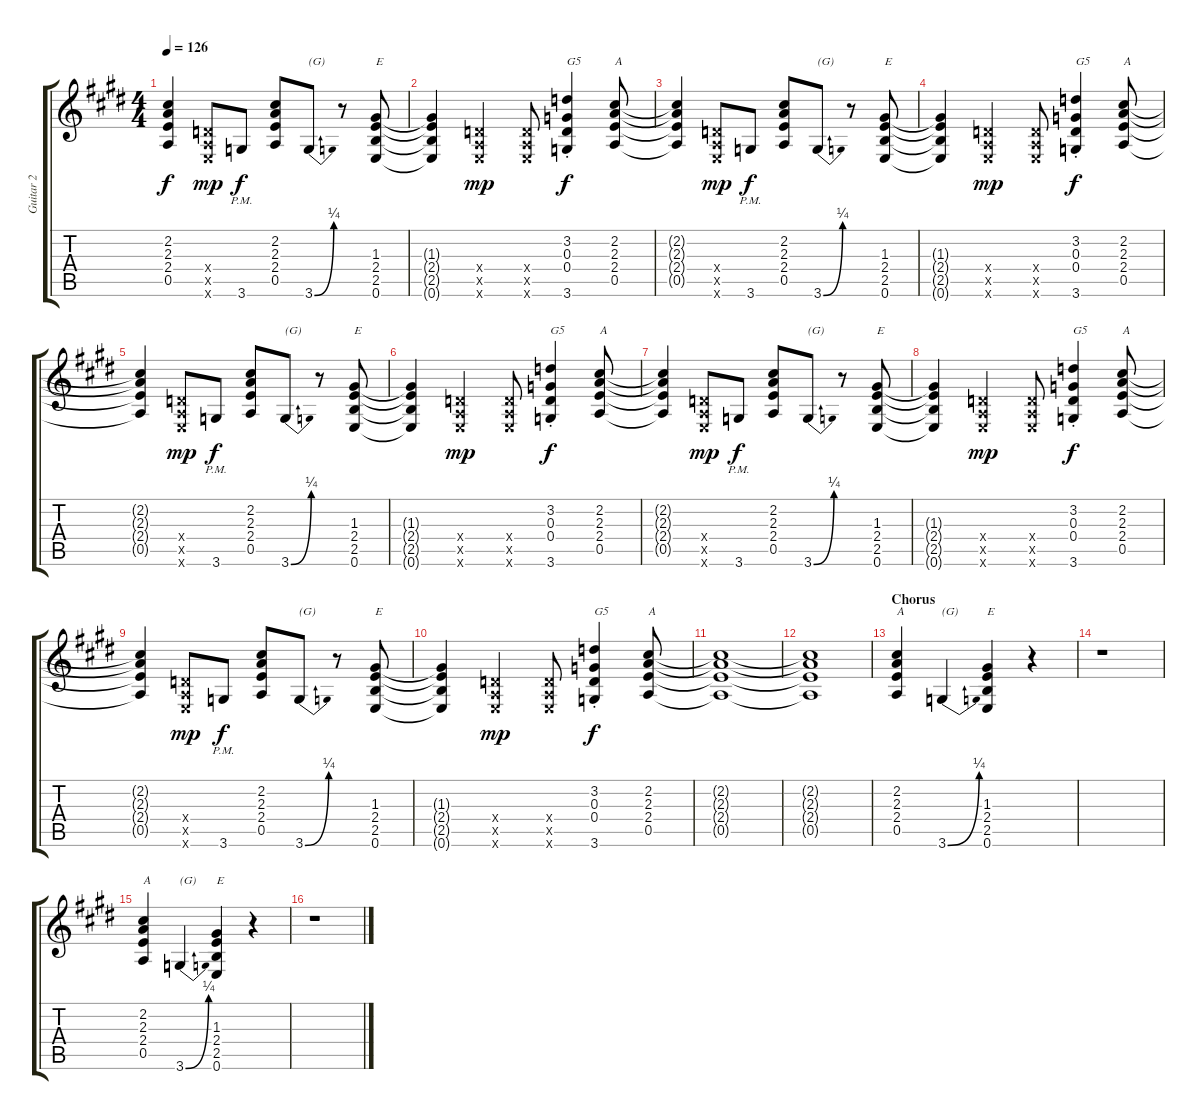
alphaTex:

\track ("Guitar 2" "Guitar 2") {instrument distortionguitar}
\staff {score tabs}
\tuning (E4 B3 G3 D3 A2 E2) {hide}
\ts (4 4)
\tempo 126
\clef g2
\ks e
(2.2{t} 2.3{t} 2.4{t} 0.5{t}).4{dy f} (0.4{x} 0.5{x} 0.6{x}).8{dy mp} 3.6{pm}.8{dy f} (2.2 2.3 2.4 0.5).8 3.6{be (bend 0 0 60 1)}.8{txt "(G)"} r.8 (1.3 2.4 2.5 0.6).8{txt "E"} |
(1.3{t} 2.4{t} 2.5{t} 0.6{t}).4 (0.4{x} 0.5{x} 0.6{x}).4{dy mp} (0.4{x} 0.5{x} 0.6{x}).8 (3.2{st} 0.3{st} 0.4{st} 3.6{st}).4{txt "G5" dy f} (2.2 2.3 2.4 0.5).8{txt "A"} |
(2.2{t} 2.3{t} 2.4{t} 0.5{t}).4 (0.4{x} 0.5{x} 0.6{x}).8{dy mp} 3.6{pm}.8{dy f} (2.2 2.3 2.4 0.5).8 3.6{be (bend 0 0 60 1)}.8{txt "(G)"} r.8 (1.3 2.4 2.5 0.6).8{txt "E"} |
(1.3{t} 2.4{t} 2.5{t} 0.6{t}).4 (0.4{x} 0.5{x} 0.6{x}).4{dy mp} (0.4{x} 0.5{x} 0.6{x}).8 (3.2{st} 0.3{st} 0.4{st} 3.6{st}).4{txt "G5" dy f} (2.2 2.3 2.4 0.5).8{txt "A"} |
(2.2{t} 2.3{t} 2.4{t} 0.5{t}).4 (0.4{x} 0.5{x} 0.6{x}).8{dy mp} 3.6{pm}.8{dy f} (2.2 2.3 2.4 0.5).8 3.6{be (bend 0 0 60 1)}.8{txt "(G)"} r.8 (1.3 2.4 2.5 0.6).8{txt "E"} |
(1.3{t} 2.4{t} 2.5{t} 0.6{t}).4 (0.4{x} 0.5{x} 0.6{x}).4{dy mp} (0.4{x} 0.5{x} 0.6{x}).8 (3.2{st} 0.3{st} 0.4{st} 3.6{st}).4{txt "G5" dy f} (2.2 2.3 2.4 0.5).8{txt "A"} |
(2.2{t} 2.3{t} 2.4{t} 0.5{t}).4 (0.4{x} 0.5{x} 0.6{x}).8{dy mp} 3.6{pm}.8{dy f} (2.2 2.3 2.4 0.5).8 3.6{be (bend 0 0 60 1)}.8{txt "(G)"} r.8 (1.3 2.4 2.5 0.6).8{txt "E"} |
(1.3{t} 2.4{t} 2.5{t} 0.6{t}).4 (0.4{x} 0.5{x} 0.6{x}).4{dy mp} (0.4{x} 0.5{x} 0.6{x}).8 (3.2{st} 0.3{st} 0.4{st} 3.6{st}).4{txt "G5" dy f} (2.2 2.3 2.4 0.5).8{txt "A"} |
(2.2{t} 2.3{t} 2.4{t} 0.5{t}).4 (0.4{x} 0.5{x} 0.6{x}).8{dy mp} 3.6{pm}.8{dy f} (2.2 2.3 2.4 0.5).8 3.6{be (bend 0 0 60 1)}.8{txt "(G)"} r.8 (1.3 2.4 2.5 0.6).8{txt "E"} |
(1.3{t} 2.4{t} 2.5{t} 0.6{t}).4 (0.4{x} 0.5{x} 0.6{x}).4{dy mp} (0.4{x} 0.5{x} 0.6{x}).8 (3.2{st} 0.3{st} 0.4{st} 3.6{st}).4{txt "G5" dy f} (2.2 2.3 2.4 0.5).8{txt "A"} |
(2.2{t} 2.3{t} 2.4{t} 0.5{t}).1 |
(2.2{t} 2.3{t} 2.4{t} 0.5{t}).1 |
\section ("" "Chorus")
(2.2 2.3 2.4 0.5).4{txt "A"} 3.6{be (bend 0 0 60 1)}.4{txt "(G)"} (1.3 2.4 2.5 0.6).4{txt "E"} r.4 |
r.1 |
(2.2 2.3 2.4 0.5).4{txt "A"} 3.6{be (bend 0 0 60 1)}.4{txt "(G)"} (1.3 2.4 2.5 0.6).4{txt "E"} r.4 |
r.1
